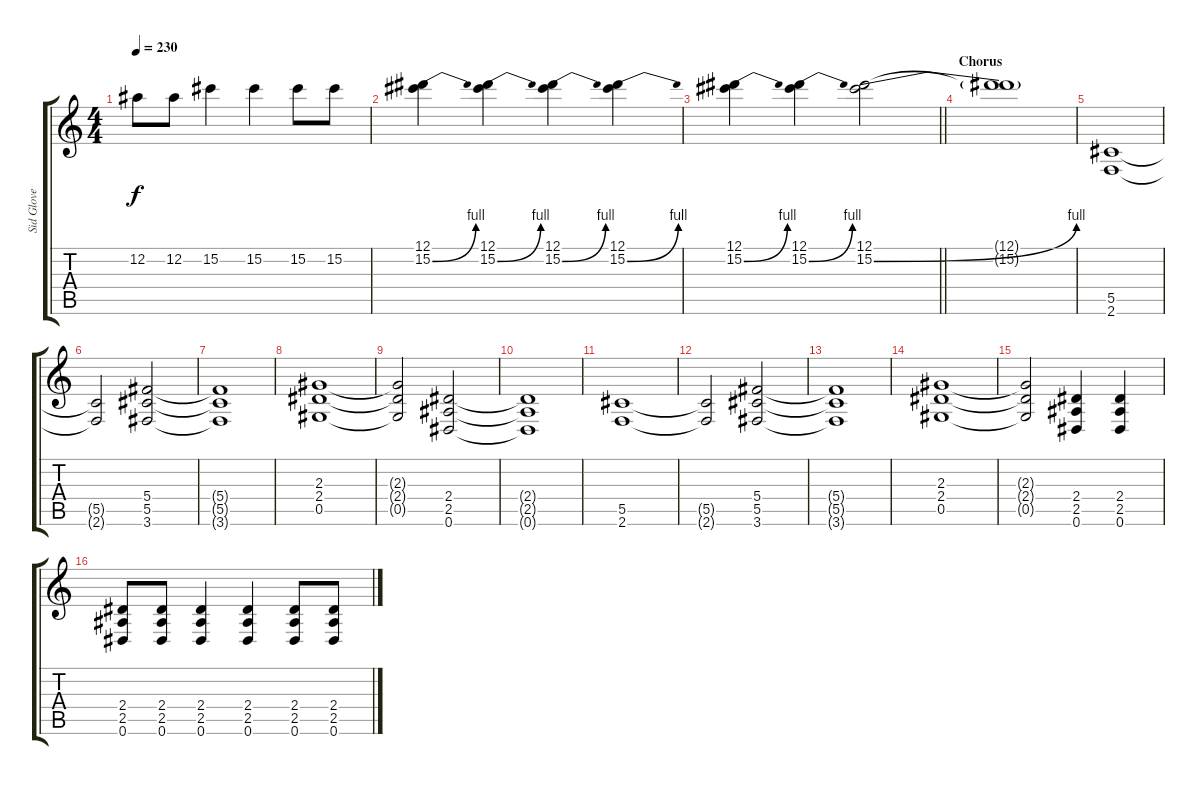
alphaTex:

\track ("Sid Glove" "Sid Glove") {instrument distortionguitar}
\staff {score tabs}
\tuning (Eb4 Bb3 Gb3 Db3 Ab2 Eb2) {hide}
\ts (4 4)
\tempo 230
\clef g2
\ks c
12.2.8{dy f} 12.2.8 15.2.4 15.2.4 15.2.8 15.2.8 |
(12.1 15.2{be (bend 0 0 60 4)}).4 (12.1 15.2{be (bend 0 0 60 4)}).4 (12.1 15.2{be (bend 0 0 60 4)}).4 (12.1 15.2{be (bend 0 0 60 4)}).4 |
\barLineRight lightlight
(12.1 15.2{be (bend 0 0 60 4)}).4 (12.1 15.2{be (bend 0 0 60 4)}).4 (12.1 15.2{be (bend 0 0 60 4)}).2 |
\section ("" "Chorus")
(12.1{t} 15.2{t}).1 |
(5.5 2.6).1 |
(5.5{t} 2.6{t}).2 (5.4 5.5 3.6).2 |
(5.4{t} 5.5{t} 3.6{t}).1 |
(2.3 2.4 0.5).1 |
(2.3{t} 2.4{t} 0.5{t}).2 (2.4 2.5 0.6).2 |
(2.4{t} 2.5{t} 0.6{t}).1 |
(5.5 2.6).1 |
(5.5{t} 2.6{t}).2 (5.4 5.5 3.6).2 |
(5.4{t} 5.5{t} 3.6{t}).1 |
(2.3 2.4 0.5).1 |
(2.3{t} 2.4{t} 0.5{t}).2 (2.4 2.5 0.6).4 (2.4 2.5 0.6).4 |
(2.4 2.5 0.6).8 (2.4 2.5 0.6).8 (2.4 2.5 0.6).4 (2.4 2.5 0.6).4 (2.4 2.5 0.6).8 (2.4 2.5 0.6).8
